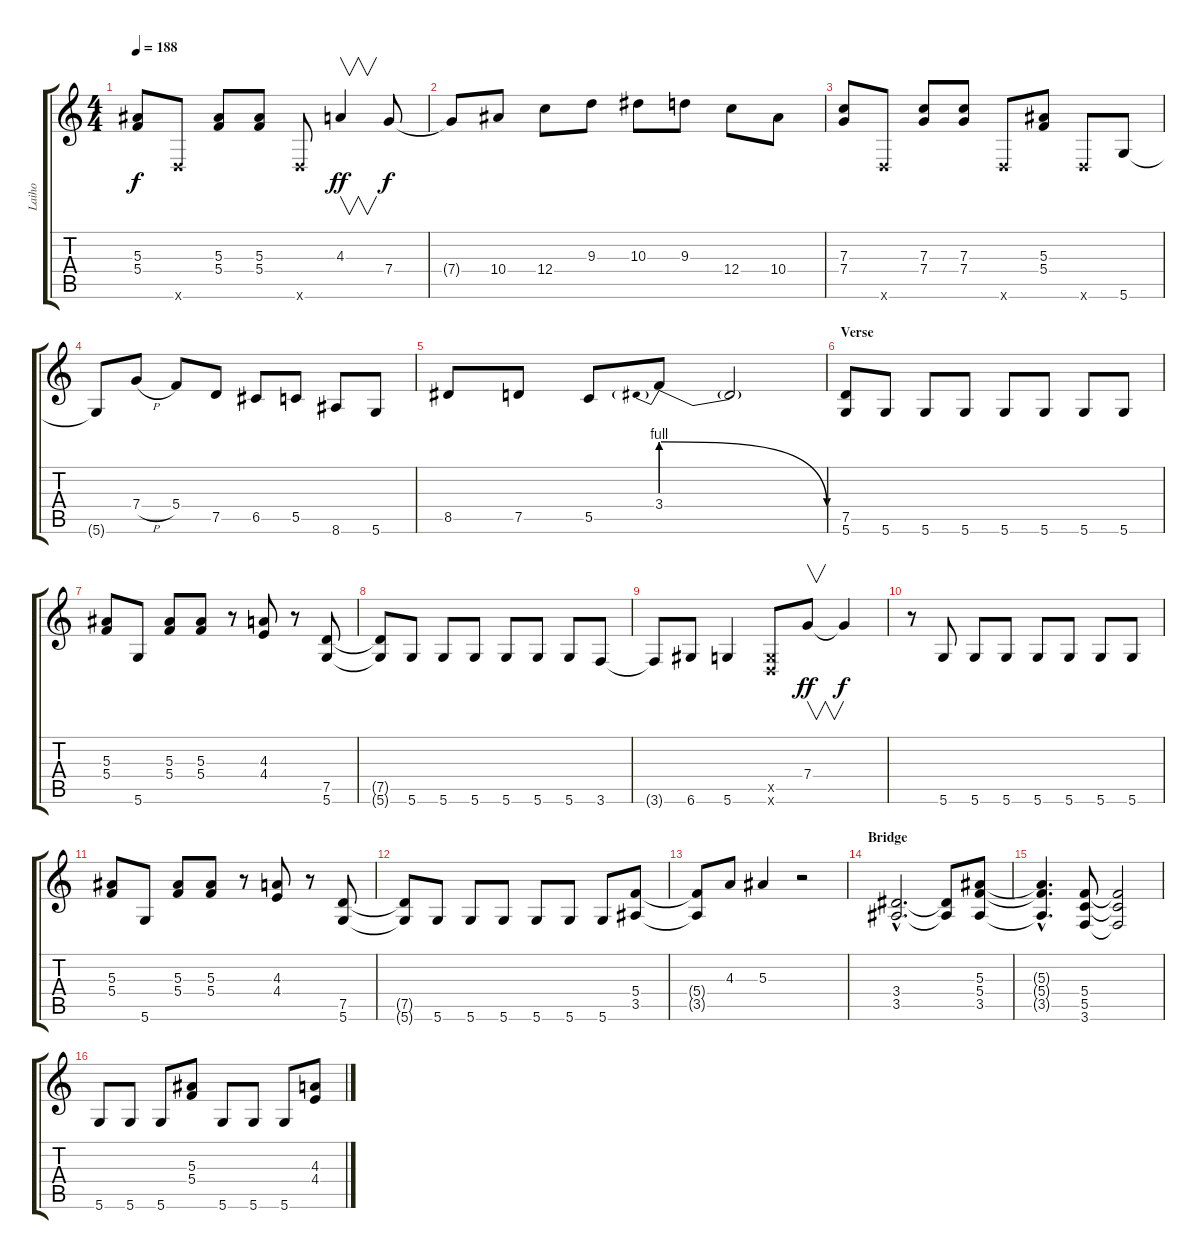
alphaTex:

\track ("Laiho" "Laiho") {instrument overdrivenguitar}
\staff {score tabs}
\tuning (D4 A3 F3 C3 G2 D2) {hide}
\ts (4 4)
\tempo 188
\clef g2
\ks c
(5.3 5.4).8{dy f} 0.6{x}.8 (5.3 5.4).8 (5.3 5.4).8 0.6{x}.8 4.3.4{v dy ff instrument guitarharmonics} 7.4.8{dy f instrument overdrivenguitar} |
7.4{t}.8 10.4.8 12.4.8 9.3.8 10.3.8 9.3.8 12.4.8 10.4.8 |
(7.3 7.4).8 0.6{x}.8 (7.3 7.4).8 (7.3 7.4).8 0.6{x}.8 (5.3 5.4).8 0.6{x}.8 5.6.8 |
5.6{t}.8 7.4{h}.8 5.4.8 7.5.8 6.5.8 5.5.8 8.6.8 5.6.8 |
8.5.8 7.5.8 5.5.8 3.4{be (prebendrelease 0 4 60 0)}.8 3.4{t}.2 |
\section ("" "Verse")
(7.5 5.6).8 5.6.8 5.6.8 5.6.8 5.6.8 5.6.8 5.6.8 5.6.8 |
(5.3 5.4).8 5.6.8 (5.3 5.4).8 (5.3 5.4).8 r.8 (4.3 4.4).8 r.8 (7.5 5.6).8 |
(7.5{t} 5.6{t}).8 5.6.8 5.6.8 5.6.8 5.6.8 5.6.8 5.6.8 3.6.8 |
3.6{t}.8 6.6.8 5.6.4 (0.5{x} 0.6{x}).8 7.4.8{v dy ff instrument guitarharmonics} 7.4{t}.4{dy f} |
r.8{instrument overdrivenguitar} 5.6.8 5.6.8 5.6.8 5.6.8 5.6.8 5.6.8 5.6.8 |
(5.3 5.4).8 5.6.8 (5.3 5.4).8 (5.3 5.4).8 r.8 (4.3 4.4).8 r.8 (7.5 5.6).8 |
(7.5{t} 5.6{t}).8 5.6.8 5.6.8 5.6.8 5.6.8 5.6.8 5.6.8 (5.4 3.5).8 |
(5.4{t} 3.5{t}).8 4.3.8 5.3.4 r.2 |
\section ("" "Bridge")
(3.4{hac} 3.5{hac}).2{d} (3.4{t} 3.5{t}).8 (5.3 5.4 3.5).8 |
(5.3{hac t} 5.4{hac t} 3.5{hac t}).4{d} (5.4 5.5 3.6).8 (5.4{t} 5.5{t} 3.6{t}).2 |
5.6.8 5.6.8 5.6.8 (5.3 5.4).8 5.6.8 5.6.8 5.6.8 (4.3 4.4).8
